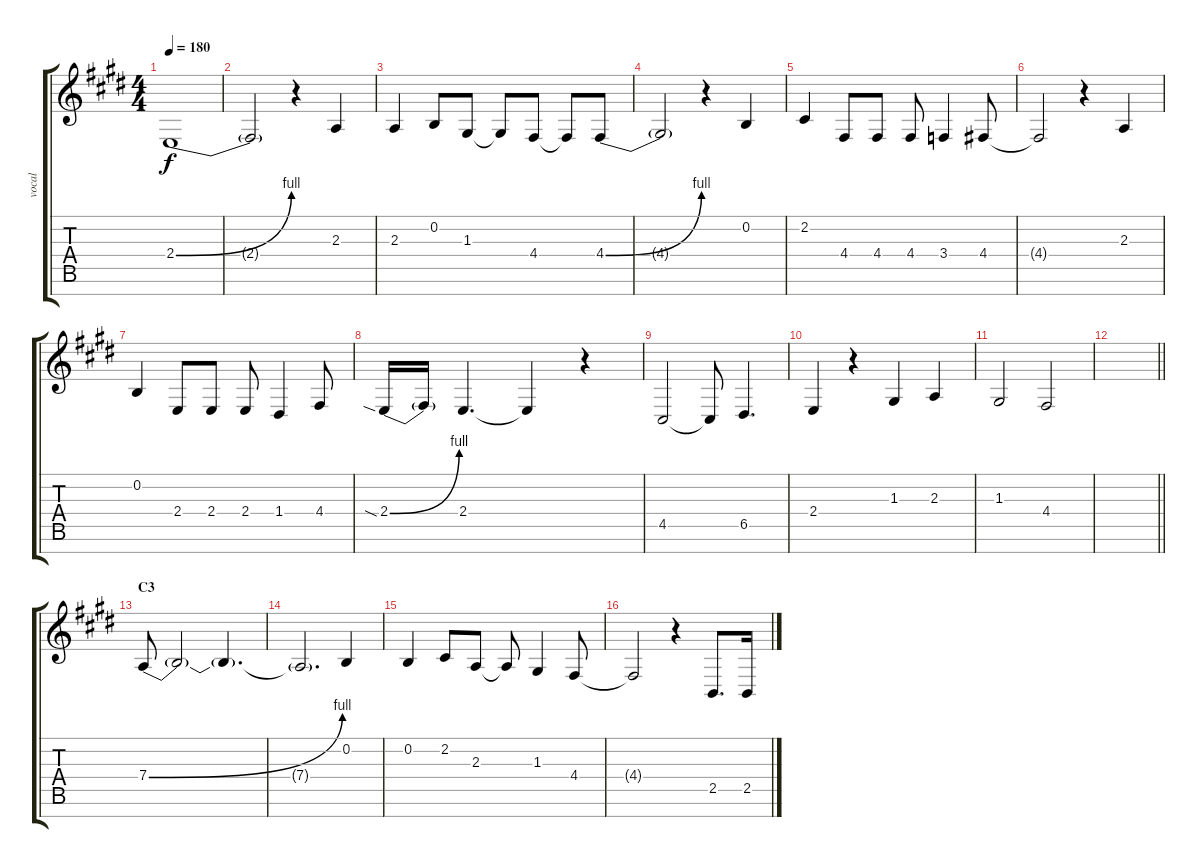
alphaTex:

\track ("vocal" "vocal") {instrument lead6voice}
\staff {score tabs}
\tuning (E4 B3 G3 D3 A2 E2 B1) {hide}
\ts (4 4)
\tempo 180
\clef g2
\ks e
2.4{be (bend 0 0 60 4)}.1{dy f} |
2.4{t}.2 r.4 2.3.4 |
2.3.4 0.2.8 1.3.8 1.3{t}.8 4.4.8 4.4{t}.8 4.4{be (bend 0 0 60 4)}.8 |
4.4{t}.2 r.4 0.2.4 |
2.2.4 4.4.8 4.4.8 4.4.8 3.4.4 4.4.8 |
4.4{t}.2 r.4 2.3.4 |
0.2.4 2.4.8 2.4.8 2.4.8 1.4.4 4.4.8 |
2.4{be (bend 0 0 60 4) sia}.16 2.4{t}.16 2.4.4{d} 2.4{t}.4 r.4 |
4.5.2 4.5{t}.8 6.5.4{d} |
2.4.4 r.4 1.3.4 2.3.4 |
1.3.2 4.4.2 |
\barLineRight lightlight
|
\section ("" "C3")
7.4{be (bend 0 0 60 4)}.8 7.4{t}.2 7.4{t}.4{d} |
7.4{t}.2{d} 0.2.4 |
0.2.4 2.2.8 2.3.8 2.3{t}.8 1.3.4 4.4.8 |
4.4{t}.2 r.4 2.5.8{d} 2.5.16
